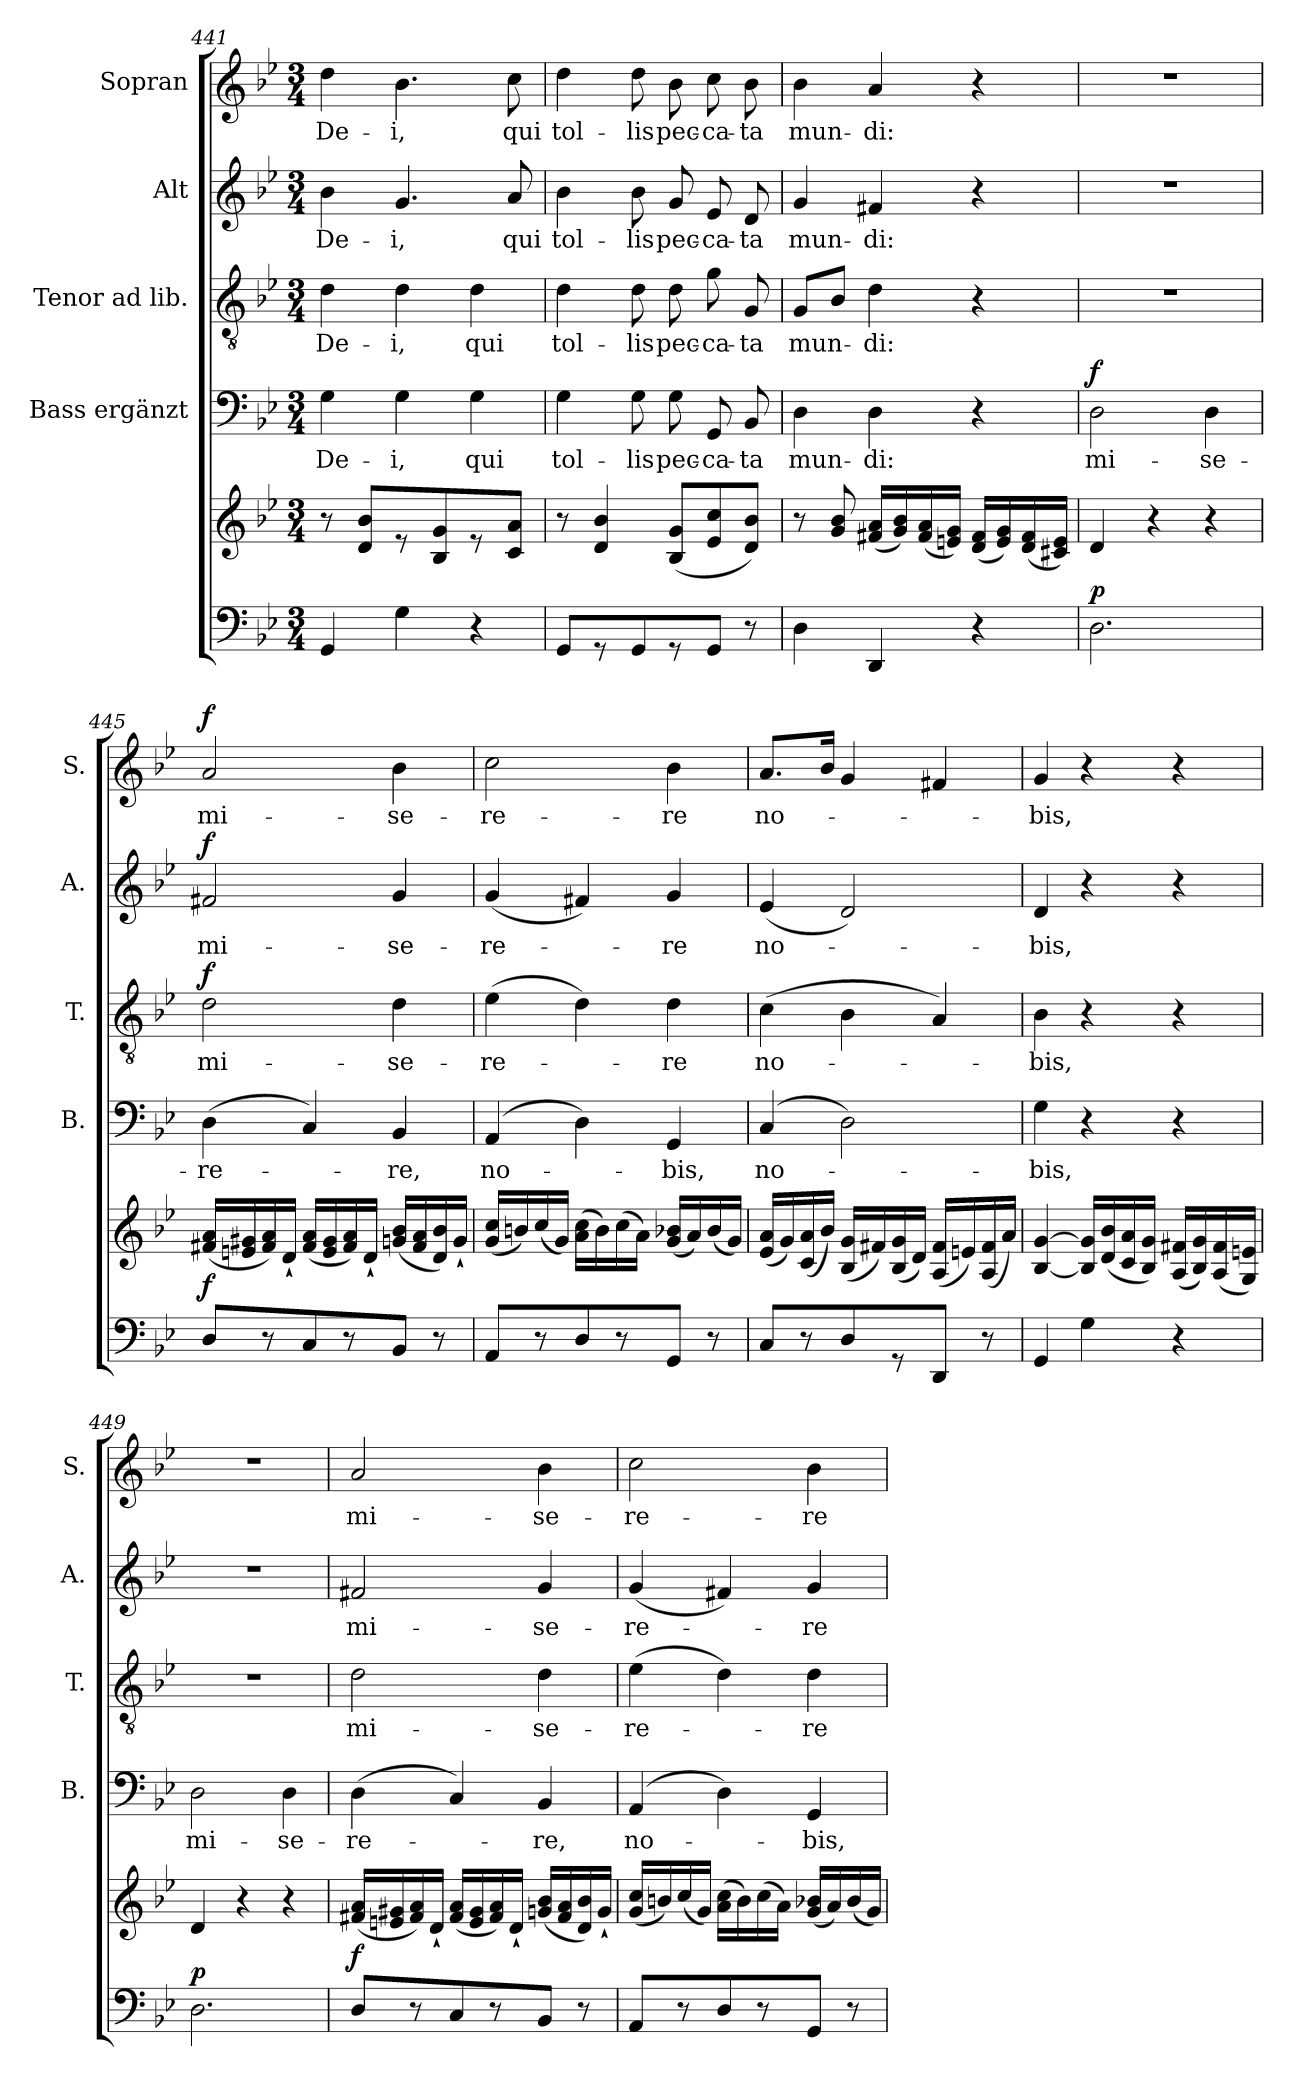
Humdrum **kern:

**kern	**kern	**dynam	**kern	**text	**dynam	**kern	**text	**dynam	**kern	**text	**dynam	**kern	**text	**dynam
*part5	*part5	*part5	*part4	*part4	*part4	*part3	*part3	*part3	*part2	*part2	*part2	*part1	*part1	*part1
*staff6	*staff5	*staff5/6	*staff4	*staff4	*staff4	*staff3	*staff3	*staff3	*staff2	*staff2	*staff2	*staff1	*staff1	*staff1
*	*	*	*I"Bass ergänzt	*	*	*I"Tenor ad lib.	*	*	*I"Alt	*	*	*I"Sopran	*	*
*	*	*	*I'B.	*	*	*I'T.	*	*	*I'A.	*	*	*I'S.	*	*
*clefF4	*clefG2	*	*clefF4	*	*	*clefGv2	*	*	*clefG2	*	*	*clefG2	*	*
*k[b-e-]	*k[b-e-]	*	*k[b-e-]	*	*	*k[b-e-]	*	*	*k[b-e-]	*	*	*k[b-e-]	*	*
*B-:	*B-:	*	*B-:	*	*	*B-:	*	*	*B-:	*	*	*B-:	*	*
*M3/4	*M3/4	*	*M3/4	*	*	*M3/4	*	*	*M3/4	*	*	*M3/4	*	*
=441	=441	=441	=441	=441	=441	=441	=441	=441	=441	=441	=441	=441	=441	=441
!	!	!	!	!LO:LY:b	!	!	!LO:LY:b	!	!	!LO:LY:b	!	!	!LO:LY:b	!
4GG/	8r	.	4G\	De-	.	4d\	De-	.	4b-\	De-	.	4dd\	De-	.
.	8d/ 8b-/L	.	.	.	.	.	.	.	.	.	.	.	.	.
!	!	!	!	!LO:LY:b	!	!	!LO:LY:b	!	!	!LO:LY:b	!	!	!LO:LY:b	!
4G\	8r	.	4G\	-i,	.	4d\	-i,	.	4.g/	-i,	.	4.b-\	-i,	.
.	8B-/ 8g/	.	.	.	.	.	.	.	.	.	.	.	.	.
!	!	!	!	!LO:LY:b	!	!	!LO:LY:b	!	!	!	!	!	!	!
4r	8r	.	4G\	qui	.	4d\	qui	.	.	.	.	.	.	.
!	!	!	!	!	!	!	!	!	!	!LO:LY:b	!	!	!LO:LY:b	!
.	8c/ 8a/J	.	.	.	.	.	.	.	8a/	qui	.	8cc\	qui	.
=442	=442	=442	=442	=442	=442	=442	=442	=442	=442	=442	=442	=442	=442	=442
!	!	!	!	!LO:LY:b	!	!	!LO:LY:b	!	!	!LO:LY:b	!	!	!LO:LY:b	!
8GG/L	8r	.	4G\	tol-	.	4d\	tol-	.	4b-\	tol-	.	4dd\	tol-	.
8r	4d/ 4b-/	.	.	.	.	.	.	.	.	.	.	.	.	.
!	!	!	!	!LO:LY:b	!	!	!LO:LY:b	!	!	!LO:LY:b	!	!	!LO:LY:b	!
8GG/	.	.	8G\	-lis	.	8d\	-lis	.	8b-\	-lis	.	8dd\	-lis	.
!	!	!	!	!LO:LY:b	!	!	!LO:LY:b	!	!	!LO:LY:b	!	!	!LO:LY:b	!
8r	(<8B-/ 8g/L	.	8G\	pec-	.	8d\	pec-	.	8g/	pec-	.	8b-\	pec-	.
!	!	!	!	!LO:LY:b	!	!	!LO:LY:b	!	!	!LO:LY:b	!	!	!LO:LY:b	!
8GG/J	8e-/ 8cc/	.	8GG/	-ca-	.	8g\	-ca-	.	8e-/	-ca-	.	8cc\	-ca-	.
!	!	!	!	!LO:LY:b	!	!	!LO:LY:b	!	!	!LO:LY:b	!	!	!LO:LY:b	!
8r	8d/ 8b-/J)	.	8BB-/	-ta	.	8G/	-ta	.	8d/	-ta	.	8b-\	-ta	.
=443	=443	=443	=443	=443	=443	=443	=443	=443	=443	=443	=443	=443	=443	=443
!	!	!	!	!LO:LY:b	!	!	!LO:LY:b	!	!	!LO:LY:b	!	!	!LO:LY:b	!
4D\	8r	.	4D\	mun-	.	8G/L	mun-	.	4g/	mun-	.	4b-\	mun-	.
.	8g/ 8b-/	.	.	.	.	8B-/J	.	.	.	.	.	.	.	.
!	!	!	!	!LO:LY:b	!	!	!LO:LY:b	!	!	!LO:LY:b	!	!	!LO:LY:b	!
4DD/	(<16f#X/ 16a/LL	.	4D\	-di:	.	4d\	-di:	.	4f#X/	-di:	.	4a/	-di:	.
.	16g/ 16b-/)	.	.	.	.	.	.	.	.	.	.	.	.	.
.	(<16f#/ 16a/	.	.	.	.	.	.	.	.	.	.	.	.	.
.	16en/ 16g/JJ)	.	.	.	.	.	.	.	.	.	.	.	.	.
4r	(<16d/ 16f#/LL	.	4r	.	.	4r	.	.	4r	.	.	4r	.	.
.	16e/ 16g/)	.	.	.	.	.	.	.	.	.	.	.	.	.
.	(<16d/ 16f#/	.	.	.	.	.	.	.	.	.	.	.	.	.
.	16c#X/ 16e/JJ)	.	.	.	.	.	.	.	.	.	.	.	.	.
!!LO:LB:g=z
=444	=444	=444	=444	=444	=444	=444	=444	=444	=444	=444	=444	=444	=444	=444
!	!	!LO:DY:a=2	!	!LO:LY:b	!LO:DY:a	!	!	!	!	!	!	!	!	!
2.D\	4d/	p	2D\	mi-	f	2.r	.	.	2.r	.	.	2.r	.	.
.	4r	.	.	.	.	.	.	.	.	.	.	.	.	.
!	!	!	!	!LO:LY:b	!	!	!	!	!	!	!	!	!	!
.	4r	.	4D\	-se-	.	.	.	.	.	.	.	.	.	.
=445	=445	=445	=445	=445	=445	=445	=445	=445	=445	=445	=445	=445	=445	=445
!	!	!LO:DY:a=2	!	!LO:LY:b	!	!	!LO:LY:b	!LO:DY:a	!	!LO:LY:b	!LO:DY:a	!	!LO:LY:b	!LO:DY:a
8D/L	(<16f#X/ 16a/LL	f	(>4D\	-re-	.	2d\	mi-	f	2f#X/	mi-	f	2a/	mi-	f
.	16en/ 16g#X/	.	.	.	.	.	.	.	.	.	.	.	.	.
8r	16f#/ 16a/)	.	.	.	.	.	.	.	.	.	.	.	.	.
.	16d`</JJ	.	.	.	.	.	.	.	.	.	.	.	.	.
8C/	(<16f#/ 16a/LL	.	4C/)	.	.	.	.	.	.	.	.	.	.	.
.	16e/ 16g#/	.	.	.	.	.	.	.	.	.	.	.	.	.
8r	16f#/ 16a/)	.	.	.	.	.	.	.	.	.	.	.	.	.
.	16d`</JJ	.	.	.	.	.	.	.	.	.	.	.	.	.
!	!	!	!	!LO:LY:b	!	!	!LO:LY:b	!	!	!LO:LY:b	!	!	!LO:LY:b	!
8BB-/J	(<16gn/ 16b-/LL	.	4BB-/	-re,	.	4d\	-se-	.	4g/	-se-	.	4b-\	-se-	.
.	16f#/ 16a/	.	.	.	.	.	.	.	.	.	.	.	.	.
8r	16d/ 16b-/)	.	.	.	.	.	.	.	.	.	.	.	.	.
.	16g`</JJ	.	.	.	.	.	.	.	.	.	.	.	.	.
=446	=446	=446	=446	=446	=446	=446	=446	=446	=446	=446	=446	=446	=446	=446
!	!	!	!	!LO:LY:b	!	!	!LO:LY:b	!	!	!LO:LY:b	!	!	!LO:LY:b	!
8AA/L	(<16g/ 16cc/LL	.	(4AA/	no-	.	(>4e-\	-re-	.	(<4g/	-re-	.	2cc\	-re-	.
.	16bn/)	.	.	.	.	.	.	.	.	.	.	.	.	.
8r	(<16cc/	.	.	.	.	.	.	.	.	.	.	.	.	.
.	16g/JJ)	.	.	.	.	.	.	.	.	.	.	.	.	.
8D/	(>16a\ 16cc\LL	.	4D\)	.	.	4d\)	.	.	4f#X/)	.	.	.	.	.
.	16b\)	.	.	.	.	.	.	.	.	.	.	.	.	.
8r	(>16cc\	.	.	.	.	.	.	.	.	.	.	.	.	.
.	16a\JJ)	.	.	.	.	.	.	.	.	.	.	.	.	.
!	!	!	!	!LO:LY:b	!	!	!LO:LY:b	!	!	!LO:LY:b	!	!	!LO:LY:b	!
8GG/J	(<16g/ 16b-X/LL	.	4GG/	-bis,	.	4d\	-re	.	4g/	-re	.	4b-\	-re	.
.	16a/)	.	.	.	.	.	.	.	.	.	.	.	.	.
8r	(<16b-/	.	.	.	.	.	.	.	.	.	.	.	.	.
.	16g/JJ)	.	.	.	.	.	.	.	.	.	.	.	.	.
!!LO:PB:g=z
=447	=447	=447	=447	=447	=447	=447	=447	=447	=447	=447	=447	=447	=447	=447
!	!	!	!	!LO:LY:b	!	!	!LO:LY:b	!	!	!LO:LY:b	!	!	!LO:LY:b	!
8C/L	(<16e-/ 16a/LL	.	(4C/	no-	.	(>4c\	no-	.	(<4e-/	no-	.	8.a/L	no-	.
.	16g/)	.	.	.	.	.	.	.	.	.	.	.	.	.
8r	(<16c/ 16a/	.	.	.	.	.	.	.	.	.	.	.	.	.
.	16b-/JJ)	.	.	.	.	.	.	.	.	.	.	16b-/Jk	.	.
8D/	(<16B-/ 16g/LL	.	2D\)	.	.	4B-\	.	.	2d/)	.	.	4g/	.	.
.	16f#X/)	.	.	.	.	.	.	.	.	.	.	.	.	.
8r	(<16B-/ 16g/	.	.	.	.	.	.	.	.	.	.	.	.	.
.	16d/JJ)	.	.	.	.	.	.	.	.	.	.	.	.	.
8DD/J	(<16A/ 16f#/LL	.	.	.	.	4A/)	.	.	.	.	.	4f#X/	.	.
.	16en/)	.	.	.	.	.	.	.	.	.	.	.	.	.
8r	(<16A/ 16f#/	.	.	.	.	.	.	.	.	.	.	.	.	.
.	16a/JJ)	.	.	.	.	.	.	.	.	.	.	.	.	.
=448	=448	=448	=448	=448	=448	=448	=448	=448	=448	=448	=448	=448	=448	=448
!	!	!	!	!LO:LY:b	!	!	!LO:LY:b	!	!	!LO:LY:b	!	!	!LO:LY:b	!
4GG/	[4B-/ [4g/	.	4G\	-bis,	.	4B-\	-bis,	.	4d/	-bis,	.	4g/	-bis,	.
4G\	16B-/] 16g/]LL	.	4r	.	.	4r	.	.	4r	.	.	4r	.	.
.	(<16d/ 16b-/	.	.	.	.	.	.	.	.	.	.	.	.	.
.	16c/ 16a/	.	.	.	.	.	.	.	.	.	.	.	.	.
.	16B-/ 16g/JJ)	.	.	.	.	.	.	.	.	.	.	.	.	.
4r	(<16A/ 16f#X/LL	.	4r	.	.	4r	.	.	4r	.	.	4r	.	.
.	16B-/ 16g/)	.	.	.	.	.	.	.	.	.	.	.	.	.
.	(<16A/ 16f#/	.	.	.	.	.	.	.	.	.	.	.	.	.
.	16G/ 16en/JJ)	.	.	.	.	.	.	.	.	.	.	.	.	.
=449	=449	=449	=449	=449	=449	=449	=449	=449	=449	=449	=449	=449	=449	=449
!	!	!LO:DY:a=2	!	!LO:LY:b	!	!	!	!	!	!	!	!	!	!
2.D\	4d/	p	2D\	mi-	.	2.r	.	.	2.r	.	.	2.r	.	.
.	4r	.	.	.	.	.	.	.	.	.	.	.	.	.
!	!	!	!	!LO:LY:b	!	!	!	!	!	!	!	!	!	!
.	4r	.	4D\	-se-	.	.	.	.	.	.	.	.	.	.
=450	=450	=450	=450	=450	=450	=450	=450	=450	=450	=450	=450	=450	=450	=450
!	!	!LO:DY:a=2	!	!LO:LY:b	!	!	!LO:LY:b	!	!	!LO:LY:b	!	!	!LO:LY:b	!
8D/L	(<16f#X/ 16a/LL	f	(>4D\	-re-	.	2d\	mi-	.	2f#X/	mi-	.	2a/	mi-	.
.	16en/ 16g#X/	.	.	.	.	.	.	.	.	.	.	.	.	.
8r	16f#/ 16a/)	.	.	.	.	.	.	.	.	.	.	.	.	.
.	16d`</JJ	.	.	.	.	.	.	.	.	.	.	.	.	.
8C/	(<16f#/ 16a/LL	.	4C/)	.	.	.	.	.	.	.	.	.	.	.
.	16e/ 16g#/	.	.	.	.	.	.	.	.	.	.	.	.	.
8r	16f#/ 16a/)	.	.	.	.	.	.	.	.	.	.	.	.	.
.	16d`</JJ	.	.	.	.	.	.	.	.	.	.	.	.	.
!	!	!	!	!LO:LY:b	!	!	!LO:LY:b	!	!	!LO:LY:b	!	!	!LO:LY:b	!
8BB-/J	(<16gn/ 16b-/LL	.	4BB-/	-re,	.	4d\	-se-	.	4g/	-se-	.	4b-\	-se-	.
.	16f#/ 16a/	.	.	.	.	.	.	.	.	.	.	.	.	.
8r	16d/ 16b-/)	.	.	.	.	.	.	.	.	.	.	.	.	.
.	16g`</JJ	.	.	.	.	.	.	.	.	.	.	.	.	.
!!LO:LB:g=z
=451	=451	=451	=451	=451	=451	=451	=451	=451	=451	=451	=451	=451	=451	=451
!	!	!	!	!LO:LY:b	!	!	!LO:LY:b	!	!	!LO:LY:b	!	!	!LO:LY:b	!
8AA/L	(<16g/ 16cc/LL	.	(4AA/	no-	.	(>4e-\	-re-	.	(<4g/	-re-	.	2cc\	-re-	.
.	16bn/)	.	.	.	.	.	.	.	.	.	.	.	.	.
8r	(<16cc/	.	.	.	.	.	.	.	.	.	.	.	.	.
.	16g/JJ)	.	.	.	.	.	.	.	.	.	.	.	.	.
8D/	(>16a\ 16cc\LL	.	4D\)	.	.	4d\)	.	.	4f#X/)	.	.	.	.	.
.	16b\)	.	.	.	.	.	.	.	.	.	.	.	.	.
8r	(>16cc\	.	.	.	.	.	.	.	.	.	.	.	.	.
.	16a\JJ)	.	.	.	.	.	.	.	.	.	.	.	.	.
!	!	!	!	!LO:LY:b	!	!	!LO:LY:b	!	!	!LO:LY:b	!	!	!LO:LY:b	!
8GG/J	(<16g/ 16b-X/LL	.	4GG/	-bis,	.	4d\	-re	.	4g/	-re	.	4b-\	-re	.
.	16a/)	.	.	.	.	.	.	.	.	.	.	.	.	.
8r	(<16b-/	.	.	.	.	.	.	.	.	.	.	.	.	.
.	16g/JJ)	.	.	.	.	.	.	.	.	.	.	.	.	.
=	=	=	=	=	=	=	=	=	=	=	=	=	=	=
*-	*-	*-	*-	*-	*-	*-	*-	*-	*-	*-	*-	*-	*-	*-
